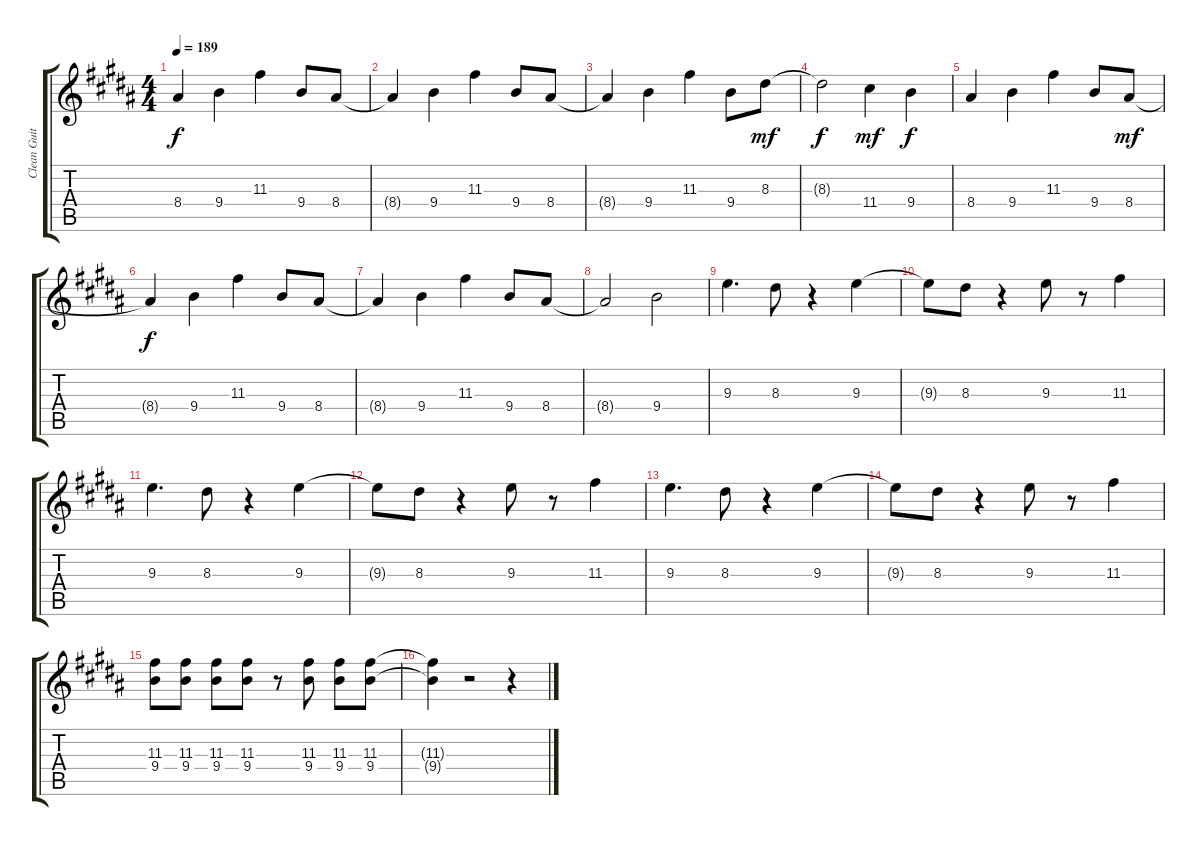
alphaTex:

\track ("Clean Guitar" "Clean Guit") {instrument electricguitarclean}
\staff {score tabs}
\tuning (E4 B3 G3 D3 A2 E2) {hide}
\ts (4 4)
\tempo 189
\clef g2
\ks b
8.4{t}.4{dy f} 9.4.4 11.3.4 9.4.8 8.4.8 |
8.4{t}.4 9.4.4 11.3.4 9.4.8 8.4.8 |
8.4{t}.4 9.4.4 11.3.4 9.4.8 8.3.8{dy mf} |
8.3{t}.2{dy f} 11.4.4{dy mf} 9.4.4{dy f} |
8.4.4 9.4.4 11.3.4 9.4.8 8.4.8{dy mf} |
8.4{t}.4{dy f} 9.4.4 11.3.4 9.4.8 8.4.8 |
8.4{t}.4 9.4.4 11.3.4 9.4.8 8.4.8 |
8.4{t}.2 9.4.2 |
9.3.4{d} 8.3.8 r.4 9.3.4 |
9.3{t}.8 8.3.8 r.4 9.3.8 r.8 11.3.4 |
9.3.4{d} 8.3.8 r.4 9.3.4 |
9.3{t}.8 8.3.8 r.4 9.3.8 r.8 11.3.4 |
9.3.4{d} 8.3.8 r.4 9.3.4 |
9.3{t}.8 8.3.8 r.4 9.3.8 r.8 11.3.4 |
(11.3 9.4).8 (11.3 9.4).8 (11.3 9.4).8 (11.3 9.4).8 r.8 (11.3 9.4).8 (11.3 9.4).8 (11.3 9.4).8 |
(11.3{t} 9.4{t}).4 r.2 r.4
